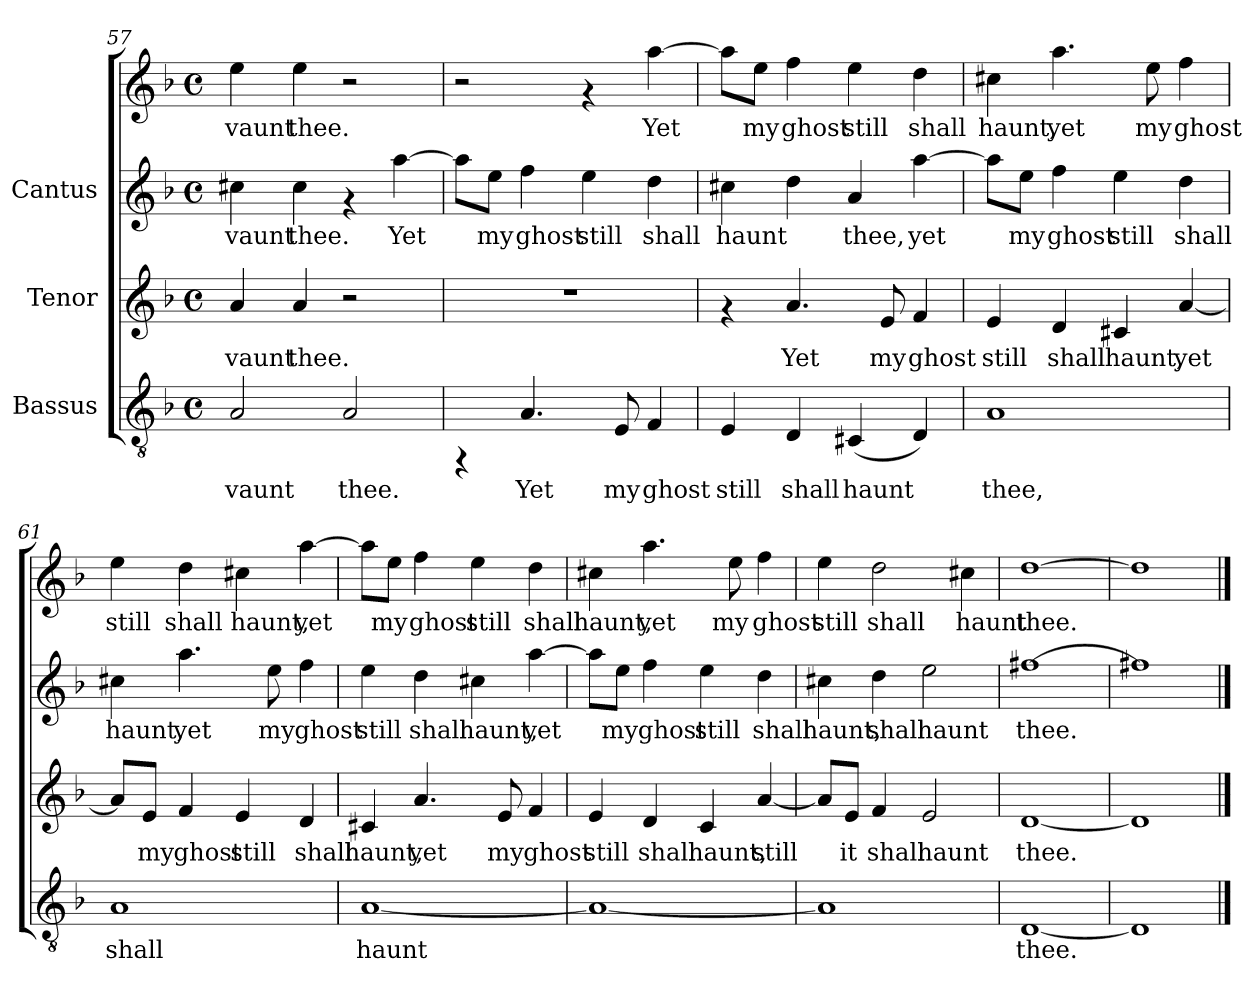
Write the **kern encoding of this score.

**kern	**text	**kern	**text	**kern	**text	**kern	**text
*part3	*part3	*part2	*part2	*part1	*part1	*part1	*part1
*staff4	*staff4	*staff3	*staff3	*staff2	*staff2	*staff1	*staff1
*I"Bassus	*	*I"Tenor	*	*I"Cantus	*	*	*
*clefGv2	*	*clefG2	*	*clefG2	*	*clefG2	*
*k[b-]	*	*k[b-]	*	*k[b-]	*	*k[b-]	*
*F:	*	*F:	*	*F:	*	*F:	*
*M4/4	*	*M4/4	*	*M4/4	*	*M4/4	*
*met(c)	*	*met(c)	*	*met(c)	*	*met(c)	*
=57	=57	=57	=57	=57	=57	=57	=57
!	!LO:LY:b:cj	!	!LO:LY:b:cj	!	!LO:LY:b:cj	!	!LO:LY:b:cj
2A/	vaunt	4a/	vaunt	4cc#X\	vaunt	4ee\	vaunt
!	!	!	!LO:LY:b:cj	!	!LO:LY:b:cj	!	!LO:LY:b:cj
.	.	4a/	thee.	4cc#\	thee.	4ee\	thee.
!	!LO:LY:b:cj	!	!	!	!	!	!
2A/	thee.	2r	.	4rf	.	2r	.
!	!	!	!	!	!LO:LY:b:cj	!	!
.	.	.	.	[>4aa\	Yet	.	.
!!LO:PB:g=z
=58	=58	=58	=58	=58	=58	=58	=58
!	!	!	!	!	!LO:LY:b:cj	!	!
4rFF	.	1r	.	8aa\L]	.	2r	.
!	!	!	!	!	!LO:LY:b:cj	!	!
.	.	.	.	8ee\J	my	.	.
!	!LO:LY:b:cj	!	!	!	!LO:LY:b:cj	!	!
4.A/	Yet	.	.	4ff\	ghost	.	.
!	!	!	!	!	!LO:LY:b:cj	!	!
.	.	.	.	4ee\	still	4rf	.
!	!LO:LY:b:cj	!	!	!	!	!	!
8E/	my	.	.	.	.	.	.
!	!LO:LY:b:cj	!	!	!	!LO:LY:b:cj	!	!LO:LY:b:cj
4F/	ghost	.	.	4dd\	shall	[>4aa\	Yet
=59	=59	=59	=59	=59	=59	=59	=59
!	!LO:LY:b:cj	!	!	!	!LO:LY:b:cj	!	!LO:LY:b:cj
4E/	still	4rf	.	4cc#X\	haunt	8aa\L]	.
!	!	!	!	!	!	!	!LO:LY:b:cj
.	.	.	.	.	.	8ee\J	my
!	!LO:LY:b:cj	!	!LO:LY:b:cj	!	!LO:LY:b:cj	!	!LO:LY:b:cj
4D/	shall	4.a/	Yet	4dd\	.	4ff\	ghost
!	!LO:LY:b:cj	!	!	!	!LO:LY:b:cj	!	!LO:LY:b:cj
(<4C#X/	haunt	.	.	4a/	thee,	4ee\	still
!	!	!	!LO:LY:b:cj	!	!	!	!
.	.	8e/	my	.	.	.	.
!	!LO:LY:b:cj	!	!LO:LY:b:cj	!	!LO:LY:b:cj	!	!LO:LY:b:cj
4D/)	.	4f/	ghost	[>4aa\	yet	4dd\	shall
=60	=60	=60	=60	=60	=60	=60	=60
!	!LO:LY:b:cj	!	!LO:LY:b:cj	!	!LO:LY:b:cj	!	!LO:LY:b:cj
1A	thee,	4e/	still	8aa\L]	.	4cc#X\	haunt,
!	!	!	!	!	!LO:LY:b:cj	!	!
.	.	.	.	8ee\J	my	.	.
!	!	!	!LO:LY:b:cj	!	!LO:LY:b:cj	!	!LO:LY:b:cj
.	.	4d/	shall	4ff\	ghost	4.aa\	yet
!	!	!	!LO:LY:b:cj	!	!LO:LY:b:cj	!	!
.	.	4c#X/	haunt,	4ee\	still	.	.
!	!	!	!	!	!	!	!LO:LY:b:cj
.	.	.	.	.	.	8ee\	my
!	!	!	!LO:LY:b:cj	!	!LO:LY:b:cj	!	!LO:LY:b:cj
.	.	[<4a/	yet	4dd\	shall	4ff\	ghost
=61	=61	=61	=61	=61	=61	=61	=61
!	!LO:LY:b:cj	!	!LO:LY:b:cj	!	!LO:LY:b:cj	!	!LO:LY:b:cj
1A	shall	8a/L]	.	4cc#X\	haunt,	4ee\	still
!	!	!	!LO:LY:b:cj	!	!	!	!
.	.	8e/J	my	.	.	.	.
!	!	!	!LO:LY:b:cj	!	!LO:LY:b:cj	!	!LO:LY:b:cj
.	.	4f/	ghost	4.aa\	yet	4dd\	shall
!	!	!	!LO:LY:b:cj	!	!	!	!LO:LY:b:cj
.	.	4e/	still	.	.	4cc#X\	haunt,
!	!	!	!	!	!LO:LY:b:cj	!	!
.	.	.	.	8ee\	my	.	.
!	!	!	!LO:LY:b:cj	!	!LO:LY:b:cj	!	!LO:LY:b:cj
.	.	4d/	shall	4ff\	ghost	[>4aa\	yet
!!LO:LB:g=z
=62	=62	=62	=62	=62	=62	=62	=62
!	!LO:LY:b:cj	!	!LO:LY:b:cj	!	!LO:LY:b:cj	!	!LO:LY:b:cj
[<1A	haunt	4c#X/	haunt,	4ee\	still	8aa\L]	.
!	!	!	!	!	!	!	!LO:LY:b:cj
.	.	.	.	.	.	8ee\J	my
!	!	!	!LO:LY:b:cj	!	!LO:LY:b:cj	!	!LO:LY:b:cj
.	.	4.a/	yet	4dd\	shall	4ff\	ghost
!	!	!	!	!	!LO:LY:b:cj	!	!LO:LY:b:cj
.	.	.	.	4cc#X\	haunt,	4ee\	still
!	!	!	!LO:LY:b:cj	!	!	!	!
.	.	8e/	my	.	.	.	.
!	!	!	!LO:LY:b:cj	!	!LO:LY:b:cj	!	!LO:LY:b:cj
.	.	4f/	ghost	[>4aa\	yet	4dd\	shall
=63	=63	=63	=63	=63	=63	=63	=63
!	!	!	!LO:LY:b:cj	!	!LO:LY:b:cj	!	!LO:LY:b:cj
1A_<	.	4e/	still	8aa\L]	.	4cc#X\	haunt,
!	!	!	!	!	!LO:LY:b:cj	!	!
.	.	.	.	8ee\J	my	.	.
!	!	!	!LO:LY:b:cj	!	!LO:LY:b:cj	!	!LO:LY:b:cj
.	.	4d/	shall	4ff\	ghost	4.aa\	yet
!	!	!	!LO:LY:b:cj	!	!LO:LY:b:cj	!	!
.	.	4c/	haunt,	4ee\	still	.	.
!	!	!	!	!	!	!	!LO:LY:b:cj
.	.	.	.	.	.	8ee\	my
!	!	!	!LO:LY:b:cj	!	!LO:LY:b:cj	!	!LO:LY:b:cj
.	.	[<4a/	still	4dd\	shall	4ff\	ghost
=64	=64	=64	=64	=64	=64	=64	=64
!	!	!	!LO:LY:b:cj	!	!LO:LY:b:cj	!	!LO:LY:b:cj
1A]	.	8a/L]	.	4cc#X\	haunt,	4ee\	still
!	!	!	!LO:LY:b:cj	!	!	!	!
.	.	8e/J	it	.	.	.	.
!	!	!	!LO:LY:b:cj	!	!LO:LY:b:cj	!	!LO:LY:b:cj
.	.	4f/	shall	4dd\	shall	2dd\	shall
!	!	!	!LO:LY:b:cj	!	!LO:LY:b:cj	!	!
.	.	2e/	haunt	2ee\	haunt	.	.
!	!	!	!	!	!	!	!LO:LY:b:cj
.	.	.	.	.	.	4cc#X\	haunt
=65	=65	=65	=65	=65	=65	=65	=65
!	!LO:LY:b:cj	!	!LO:LY:b:cj	!	!LO:LY:b:cj	!	!LO:LY:b:cj
[<1D	thee.	[<1d	thee.	[>1ff#X	thee.	[>1dd	thee.
=66	=66	=66	=66	=66	=66	=66	=66
1D]	.	1d]	.	1ff#X]	.	1dd]	.
==	==	==	==	==	==	==	==
*-	*-	*-	*-	*-	*-	*-	*-
